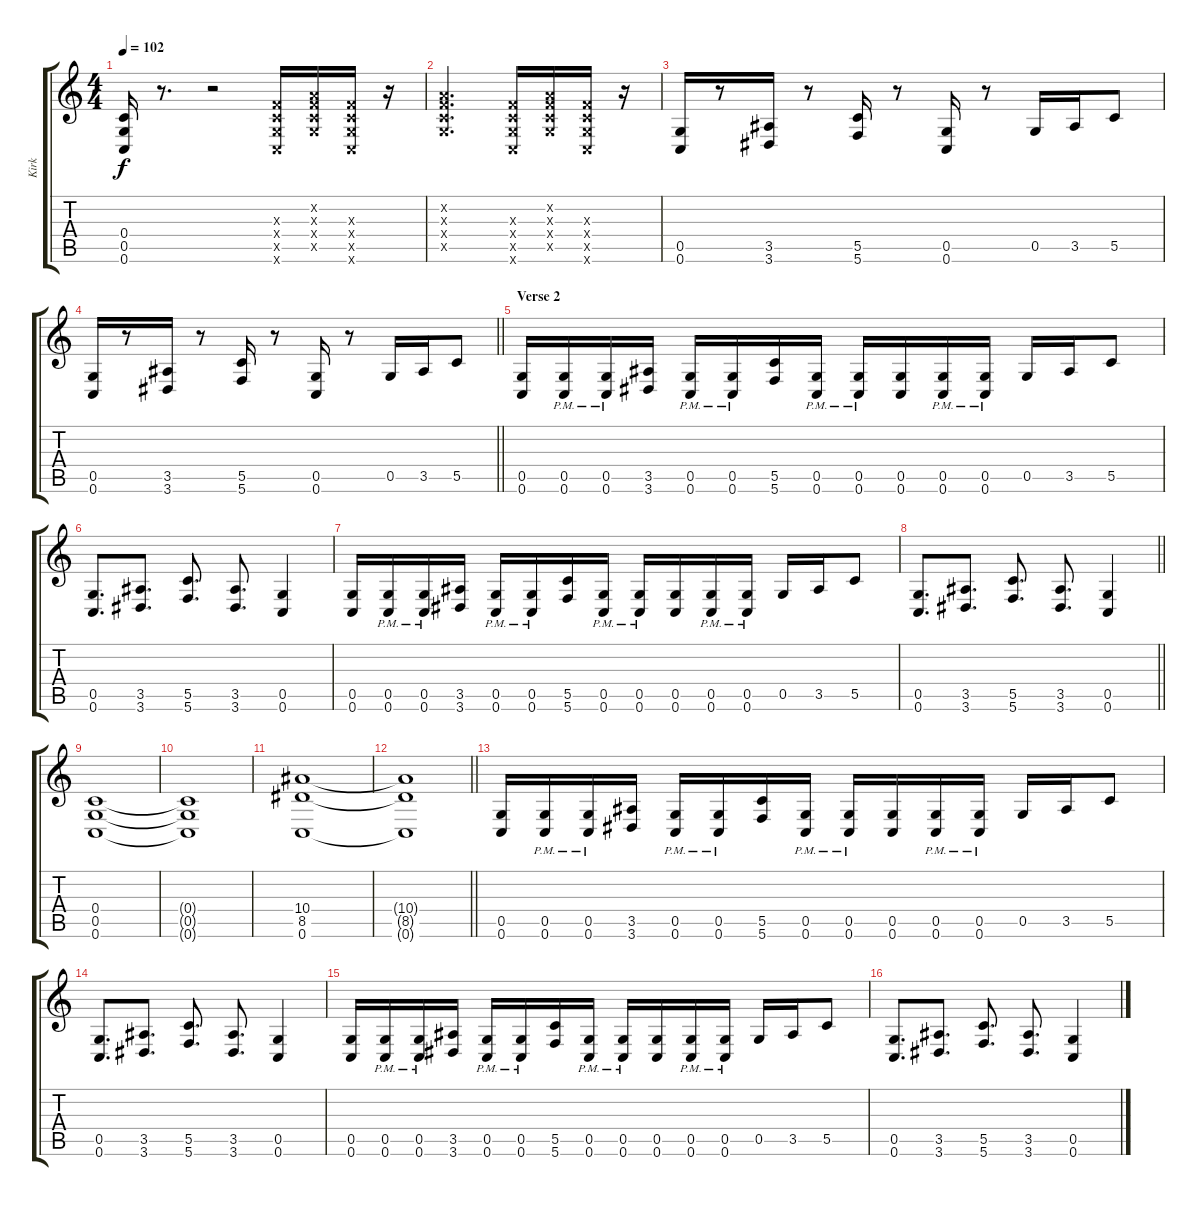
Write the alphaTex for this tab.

\track ("Kirk" "Kirk") {instrument distortionguitar}
\staff {score tabs}
\tuning (D4 A3 F3 C3 G2 C2) {hide}
\ts (4 4)
\section ("" "")
\tempo 102
\clef g2
\ks c
(0.4 0.5 0.6).16{dy f} r.8{d} r.2 (0.3{x} 0.4{x} 0.5{x} 0.6{x}).16 (0.2{x} 0.3{x} 0.4{x} 0.5{x}).16 (0.3{x} 0.4{x} 0.5{x} 0.6{x}).16 r.16 |
(0.2{x} 0.3{x} 0.4{x} 0.5{x}).2{d} (0.3{x} 0.4{x} 0.5{x} 0.6{x}).16 (0.2{x} 0.3{x} 0.4{x} 0.5{x}).16 (0.3{x} 0.4{x} 0.5{x} 0.6{x}).16 r.16 |
(0.5 0.6).16 r.8 (3.5 3.6).16 r.8 (5.5 5.6).16 r.8 (0.5 0.6).16 r.8 0.5.16 3.5.16 5.5.8 |
\barLineRight lightlight
(0.5 0.6).16 r.8 (3.5 3.6).16 r.8 (5.5 5.6).16 r.8 (0.5 0.6).16 r.8 0.5.16 3.5.16 5.5.8 |
\section ("" "Verse 2")
(0.5 0.6).16 (0.5{pm} 0.6{pm}).16 (0.5{pm} 0.6{pm}).16 (3.5 3.6).16 (0.5{pm} 0.6{pm}).16 (0.5{pm} 0.6{pm}).16 (5.5 5.6).16 (0.5{pm} 0.6{pm}).16 (0.5{pm} 0.6{pm}).16 (0.5 0.6).16 (0.5{pm} 0.6{pm}).16 (0.5{pm} 0.6{pm}).16 0.5.16 3.5.16 5.5.8 |
(0.5 0.6).8{d} (3.5 3.6).8{d} (5.5 5.6).8{d} (3.5 3.6).8{d} (0.5 0.6).4 |
(0.5 0.6).16 (0.5{pm} 0.6{pm}).16 (0.5{pm} 0.6{pm}).16 (3.5 3.6).16 (0.5{pm} 0.6{pm}).16 (0.5{pm} 0.6{pm}).16 (5.5 5.6).16 (0.5{pm} 0.6{pm}).16 (0.5{pm} 0.6{pm}).16 (0.5 0.6).16 (0.5{pm} 0.6{pm}).16 (0.5{pm} 0.6{pm}).16 0.5.16 3.5.16 5.5.8 |
\barLineRight lightlight
(0.5 0.6).8{d} (3.5 3.6).8{d} (5.5 5.6).8{d} (3.5 3.6).8{d} (0.5 0.6).4 |
\section ("" "")
(0.4 0.5 0.6).1 |
(0.4{t} 0.5{t} 0.6{t}).1 |
(10.4 8.5 0.6).1 |
\barLineRight lightlight
(10.4{t} 8.5{t} 0.6{t}).1 |
\section ("" "")
(0.5 0.6).16 (0.5{pm} 0.6{pm}).16 (0.5{pm} 0.6{pm}).16 (3.5 3.6).16 (0.5{pm} 0.6{pm}).16 (0.5{pm} 0.6{pm}).16 (5.5 5.6).16 (0.5{pm} 0.6{pm}).16 (0.5{pm} 0.6{pm}).16 (0.5 0.6).16 (0.5{pm} 0.6{pm}).16 (0.5{pm} 0.6{pm}).16 0.5.16 3.5.16 5.5.8 |
(0.5 0.6).8{d} (3.5 3.6).8{d} (5.5 5.6).8{d} (3.5 3.6).8{d} (0.5 0.6).4 |
(0.5 0.6).16 (0.5{pm} 0.6{pm}).16 (0.5{pm} 0.6{pm}).16 (3.5 3.6).16 (0.5{pm} 0.6{pm}).16 (0.5{pm} 0.6{pm}).16 (5.5 5.6).16 (0.5{pm} 0.6{pm}).16 (0.5{pm} 0.6{pm}).16 (0.5 0.6).16 (0.5{pm} 0.6{pm}).16 (0.5{pm} 0.6{pm}).16 0.5.16 3.5.16 5.5.8 |
(0.5 0.6).8{d} (3.5 3.6).8{d} (5.5 5.6).8{d} (3.5 3.6).8{d} (0.5 0.6).4
